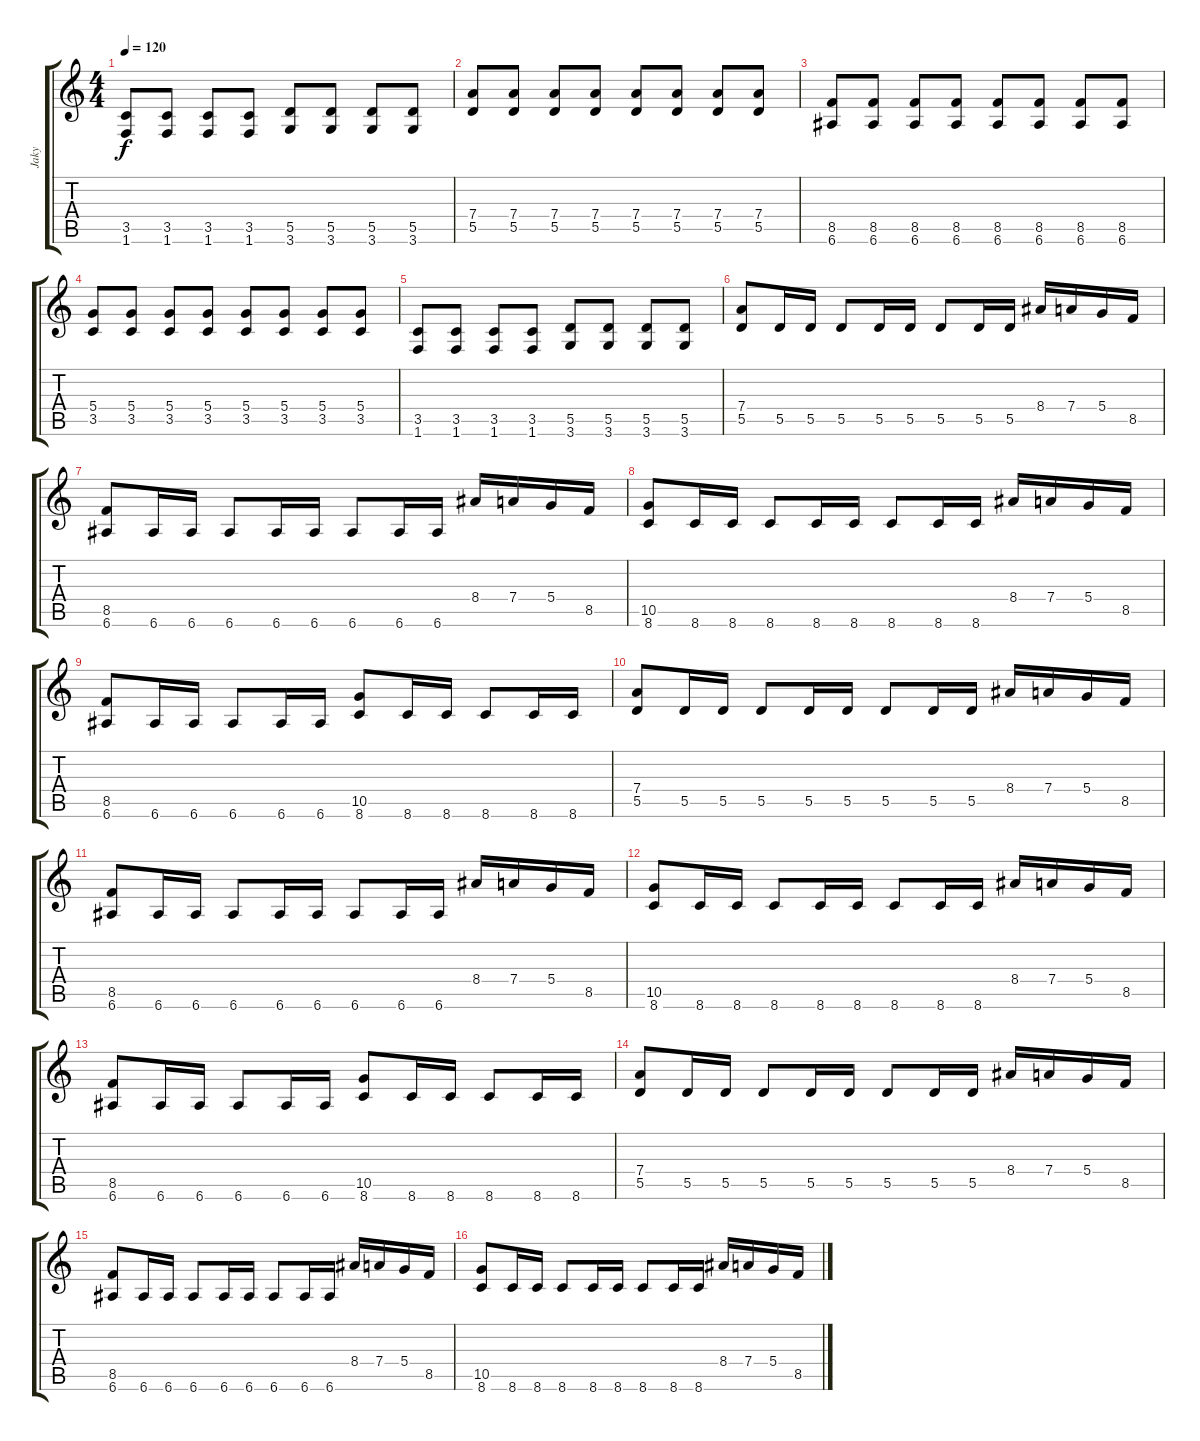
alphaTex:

\track ("Jaky" "Jaky") {instrument distortionguitar}
\staff {score tabs}
\tuning (E4 B3 G3 D3 A2 E2) {hide}
\ts (4 4)
\tempo 120
\clef g2
\ks c
(3.5 1.6).8{dy f} (3.5 1.6).8 (3.5 1.6).8 (3.5 1.6).8 (5.5 3.6).8 (5.5 3.6).8 (5.5 3.6).8 (5.5 3.6).8 |
(7.4 5.5).8 (7.4 5.5).8 (7.4 5.5).8 (7.4 5.5).8 (7.4 5.5).8 (7.4 5.5).8 (7.4 5.5).8 (7.4 5.5).8 |
(8.5 6.6).8 (8.5 6.6).8 (8.5 6.6).8 (8.5 6.6).8 (8.5 6.6).8 (8.5 6.6).8 (8.5 6.6).8 (8.5 6.6).8 |
(5.4 3.5).8 (5.4 3.5).8 (5.4 3.5).8 (5.4 3.5).8 (5.4 3.5).8 (5.4 3.5).8 (5.4 3.5).8 (5.4 3.5).8 |
(3.5 1.6).8 (3.5 1.6).8 (3.5 1.6).8 (3.5 1.6).8 (5.5 3.6).8 (5.5 3.6).8 (5.5 3.6).8 (5.5 3.6).8 |
(7.4 5.5).8 5.5.16 5.5.16 5.5.8 5.5.16 5.5.16 5.5.8 5.5.16 5.5.16 8.4.16 7.4.16 5.4.16 8.5.16 |
(8.5 6.6).8 6.6.16 6.6.16 6.6.8 6.6.16 6.6.16 6.6.8 6.6.16 6.6.16 8.4.16 7.4.16 5.4.16 8.5.16 |
(10.5 8.6).8 8.6.16 8.6.16 8.6.8 8.6.16 8.6.16 8.6.8 8.6.16 8.6.16 8.4.16 7.4.16 5.4.16 8.5.16 |
(8.5 6.6).8 6.6.16 6.6.16 6.6.8 6.6.16 6.6.16 (10.5 8.6).8 8.6.16 8.6.16 8.6.8 8.6.16 8.6.16 |
(7.4 5.5).8 5.5.16 5.5.16 5.5.8 5.5.16 5.5.16 5.5.8 5.5.16 5.5.16 8.4.16 7.4.16 5.4.16 8.5.16 |
(8.5 6.6).8 6.6.16 6.6.16 6.6.8 6.6.16 6.6.16 6.6.8 6.6.16 6.6.16 8.4.16 7.4.16 5.4.16 8.5.16 |
(10.5 8.6).8 8.6.16 8.6.16 8.6.8 8.6.16 8.6.16 8.6.8 8.6.16 8.6.16 8.4.16 7.4.16 5.4.16 8.5.16 |
(8.5 6.6).8 6.6.16 6.6.16 6.6.8 6.6.16 6.6.16 (10.5 8.6).8 8.6.16 8.6.16 8.6.8 8.6.16 8.6.16 |
(7.4 5.5).8 5.5.16 5.5.16 5.5.8 5.5.16 5.5.16 5.5.8 5.5.16 5.5.16 8.4.16 7.4.16 5.4.16 8.5.16 |
(8.5 6.6).8 6.6.16 6.6.16 6.6.8 6.6.16 6.6.16 6.6.8 6.6.16 6.6.16 8.4.16 7.4.16 5.4.16 8.5.16 |
(10.5 8.6).8 8.6.16 8.6.16 8.6.8 8.6.16 8.6.16 8.6.8 8.6.16 8.6.16 8.4.16 7.4.16 5.4.16 8.5.16
